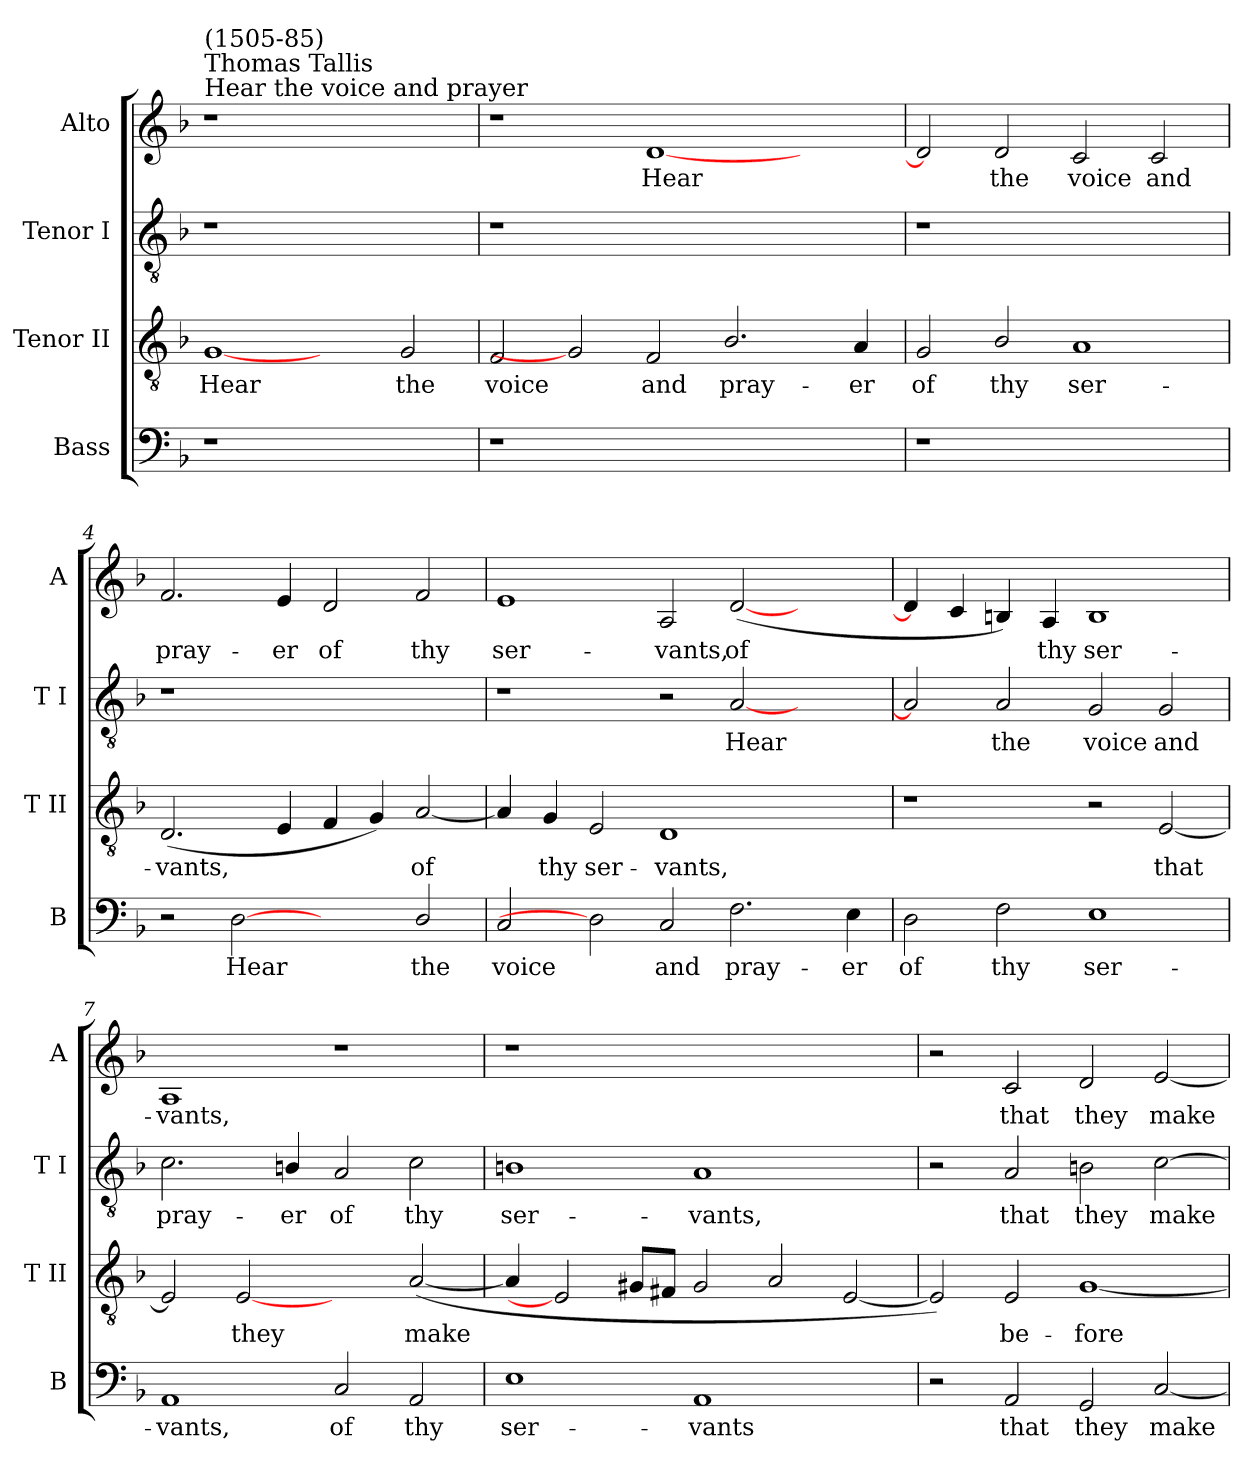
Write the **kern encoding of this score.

**kern	**text	**kern	**text	**kern	**text	**kern	**text
*part4	*part4	*part3	*part3	*part2	*part2	*part1	*part1
*staff4	*staff4	*staff3	*staff3	*staff2	*staff2	*staff1	*staff1
*I"Bass	*	*I"Tenor II	*	*I"Tenor I	*	*I"Alto	*
*I'B	*	*I'T II	*	*I'T I	*	*I'A	*
*clefF4	*	*clefGv2	*	*clefGv2	*	*clefG2	*
*k[b-]	*	*k[b-]	*	*k[b-]	*	*k[b-]	*
*F:	*	*F:	*	*F:	*	*F:	*
*MM200	*	*MM200	*	*MM200	*	*MM200	*
=1	=1	=1	=1	=1	=1	=1	=1
!	!	!	!	!	!	!LO:TX:a:t=Hear the voice and prayer	!
!	!	!	!	!	!	!LO:TX:a:t=Thomas Tallis	!
!	!	!	!	!	!	!LO:TX:a:t=(1505-85)	!
!	!	!	!LO:LY:b	!	!	!	!
1r	.	[1G	Hear	1r	.	1r	.
1ryy	.	2ryy	.	1ryy	.	1ryy	.
!	!	!	!LO:LY:b	!	!	!	!
.	.	2G/	the	.	.	.	.
=2	=2	=2	=2	=2	=2	=2	=2
!	!	!	!LO:LY:b	!	!	!	!
1r	.	2F/	voice	1r	.	1r	.
.	.	2G]	.	.	.	.	.
!	!	!	!LO:LY:b	!	!	!	!LO:LY:b
1.ryy	.	2F/	and	1.ryy	.	[1d	Hear
!	!	!	!LO:LY:b	!	!	!	!
.	.	2.B-/	pray-	.	.	.	.
.	.	.	.	.	.	2ryy	.
!	!	!	!LO:LY:b	!	!	!	!
.	.	4A/	-er	.	.	.	.
=3	=3	=3	=3	=3	=3	=3	=3
!	!	!	!LO:LY:b	!	!	!	!
1r	.	2G/	of	1r	.	2d/]	.
!	!	!	!LO:LY:b	!	!	!	!LO:LY:b
.	.	2B-/	thy	.	.	2d/	the
!	!	!	!LO:LY:b	!	!	!	!LO:LY:b
1ryy	.	1A	ser-	1ryy	.	2c/	voice
!	!	!	!	!	!	!	!LO:LY:b
.	.	.	.	.	.	2c/	and
=4	=4	=4	=4	=4	=4	=4	=4
!	!	!	!LO:LY:b	!	!	!	!LO:LY:b
2r	.	(<2.D/	-vants,	1r	.	2.f/	pray-
!	!LO:LY:b	!	!	!	!	!	!
[2D	Hear	.	.	.	.	.	.
!	!	!	!	!	!	!	!LO:LY:b
.	.	4E/	.	.	.	4e/	-er
!	!	!	!	!	!	!	!LO:LY:b
2ryy	.	4F/	.	1ryy	.	2d/	of
.	.	4G/)	.	.	.	.	.
!	!LO:LY:b	!	!LO:LY:b	!	!	!	!LO:LY:b
2D/	the	[2A/	of	.	.	2f/	thy
!!LO:LB:g=z
=5	=5	=5	=5	=5	=5	=5	=5
!	!LO:LY:b	!	!	!	!	!	!LO:LY:b
2C/	voice	4A/]	.	1r	.	1e	ser-
!	!	!	!LO:LY:b	!	!	!	!
.	.	4G/	thy	.	.	.	.
!	!	!	!LO:LY:b	!	!	!	!
2D]	.	2E/	ser-	.	.	.	.
!	!LO:LY:b	!	!LO:LY:b	!	!	!	!LO:LY:b
2C/	and	1D	-vants,	2r	.	2A/	-vants,
!	!LO:LY:b	!	!	!	!LO:LY:b	!	!LO:LY:b
2.F\	pray-	.	.	[2A/	Hear	(<[2d/	of
.	.	2ryy	.	2ryy	.	2ryy	.
!	!LO:LY:b	!	!	!	!	!	!
4E\	-er	.	.	.	.	.	.
=6	=6	=6	=6	=6	=6	=6	=6
!	!LO:LY:b	!	!	!	!	!	!
2D\	of	1r	.	2A/]	.	4d/]	.
.	.	.	.	.	.	4c/	.
!	!LO:LY:b	!	!	!	!LO:LY:b	!	!
2F\	thy	.	.	2A/	the	4Bn/)	.
!	!	!	!	!	!	!	!LO:LY:b
.	.	.	.	.	.	4A/	thy
!	!LO:LY:b	!	!	!	!LO:LY:b	!	!LO:LY:b
1E	ser-	2r	.	2G/	voice	1B	ser-
!	!	!	!LO:LY:b	!	!LO:LY:b	!	!
.	.	[2E/	that	2G/	and	.	.
=7	=7	=7	=7	=7	=7	=7	=7
!	!LO:LY:b	!	!	!	!LO:LY:b	!	!LO:LY:b
1AA	-vants,	2E/]	.	2.c\	pray-	1A	-vants,
!	!	!	!LO:LY:b	!	!	!	!
.	.	[2E	they	.	.	.	.
!	!	!	!	!	!LO:LY:b	!	!
.	.	.	.	4Bn/	-er	.	.
!	!LO:LY:b	!	!	!	!LO:LY:b	!	!
2C/	of	2ryy	.	2A/	of	1r	.
!	!LO:LY:b	!	!LO:LY:b	!	!LO:LY:b	!	!
2AA/	thy	(<[2A/	make	2c\	thy	.	.
=8	=8	=8	=8	=8	=8	=8	=8
!	!LO:LY:b	!	!	!	!LO:LY:b	!	!
1E	ser-	4A/]	.	1Bn	ser-	1r	.
.	.	2E]	.	.	.	.	.
.	.	8G#X/L	.	.	.	.	.
.	.	8F#X/J	.	.	.	.	.
!	!LO:LY:b	!	!	!	!LO:LY:b	!	!
1AA	-vants	2G#/	.	1A	-vants,	1.ryy	.
.	.	2A/	.	.	.	.	.
2ryy	.	[2E/	.	2ryy	.	.	.
!!LO:LB:g=z
=9	=9	=9	=9	=9	=9	=9	=9
2r	.	2E/])	.	2r	.	2r	.
!	!LO:LY:b	!	!LO:LY:b	!	!LO:LY:b	!	!LO:LY:b
2AA/	that	2E/	be-	2A/	that	2c/	that
!	!LO:LY:b	!	!LO:LY:b	!	!LO:LY:b	!	!LO:LY:b
2GG/	they	[1G	-fore	2Bn\	they	2d/	they
!	!LO:LY:b	!	!	!	!LO:LY:b	!	!LO:LY:b
[2C/	make	.	.	[2c\	make	[2e/	make
=	=	=	=	=	=	=	=
*-	*-	*-	*-	*-	*-	*-	*-
